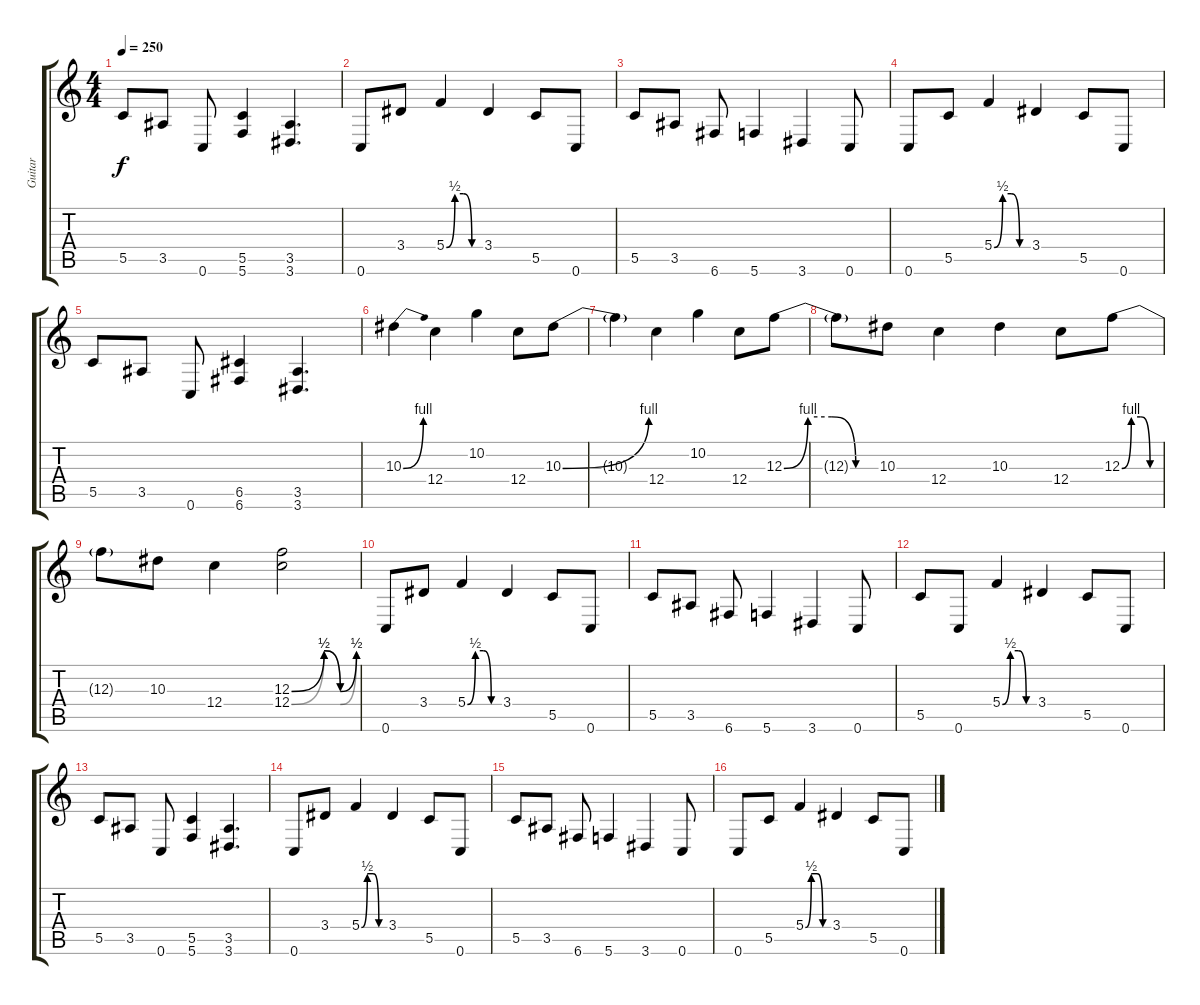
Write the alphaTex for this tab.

\track ("Guitar" "Guitar") {instrument distortionguitar}
\staff {score tabs}
\tuning (D4 A3 F3 C3 G2 C2) {hide}
\ts (4 4)
\tempo 250
\clef g2
\ks c
5.5.8{dy f} 3.5.8 0.6.8 (5.5 5.6).4 (3.5 3.6).4{d} |
0.6.8 3.4.8 5.4{be (custom 0 0 15 2 30 2 45 0 60 0)}.4 3.4.4 5.5.8 0.6.8 |
5.5.8 3.5.8 6.6.8 5.6.4 3.6.4 0.6.8 |
0.6.8 5.5.8 5.4{be (custom 0 0 15 2 30 2 45 0 60 0)}.4 3.4.4 5.5.8 0.6.8 |
5.5.8 3.5.8 0.6.8 (6.5 6.6).4 (3.5 3.6).4{d} |
10.3{be (bend 0 0 60 4)}.4 12.4.4 10.2.4 12.4.8 10.3{be (bend 0 0 60 4)}.8 |
10.3{t}.4 12.4.4 10.2.4 12.4.8 12.3{be (custom 0 0 15 4 30 4 45 0 60 0)}.8 |
12.3{t}.8 10.3.8 12.4.4 10.3.4 12.4.8 12.3{be (custom 0 0 15 4 30 4 45 0 60 0)}.8 |
12.3{t}.8 10.3.8 12.4.4 (12.3{be (custom 0 0 30 2 45 0 60 2)} 12.4{be (custom 0 0 30 2 45 0 60 2)}).2 |
0.6.8 3.4.8 5.4{be (custom 0 0 15 2 30 2 45 0 60 0)}.4 3.4.4 5.5.8 0.6.8 |
5.5.8 3.5.8 6.6.8 5.6.4 3.6.4 0.6.8 |
5.5.8 0.6.8 5.4{be (custom 0 0 15 2 30 2 45 0 60 0)}.4 3.4.4 5.5.8 0.6.8 |
5.5.8 3.5.8 0.6.8 (5.5 5.6).4 (3.5 3.6).4{d} |
0.6.8 3.4.8 5.4{be (custom 0 0 15 2 30 2 45 0 60 0)}.4 3.4.4 5.5.8 0.6.8 |
5.5.8 3.5.8 6.6.8 5.6.4 3.6.4 0.6.8 |
0.6.8 5.5.8 5.4{be (custom 0 0 15 2 30 2 45 0 60 0)}.4 3.4.4 5.5.8 0.6.8
